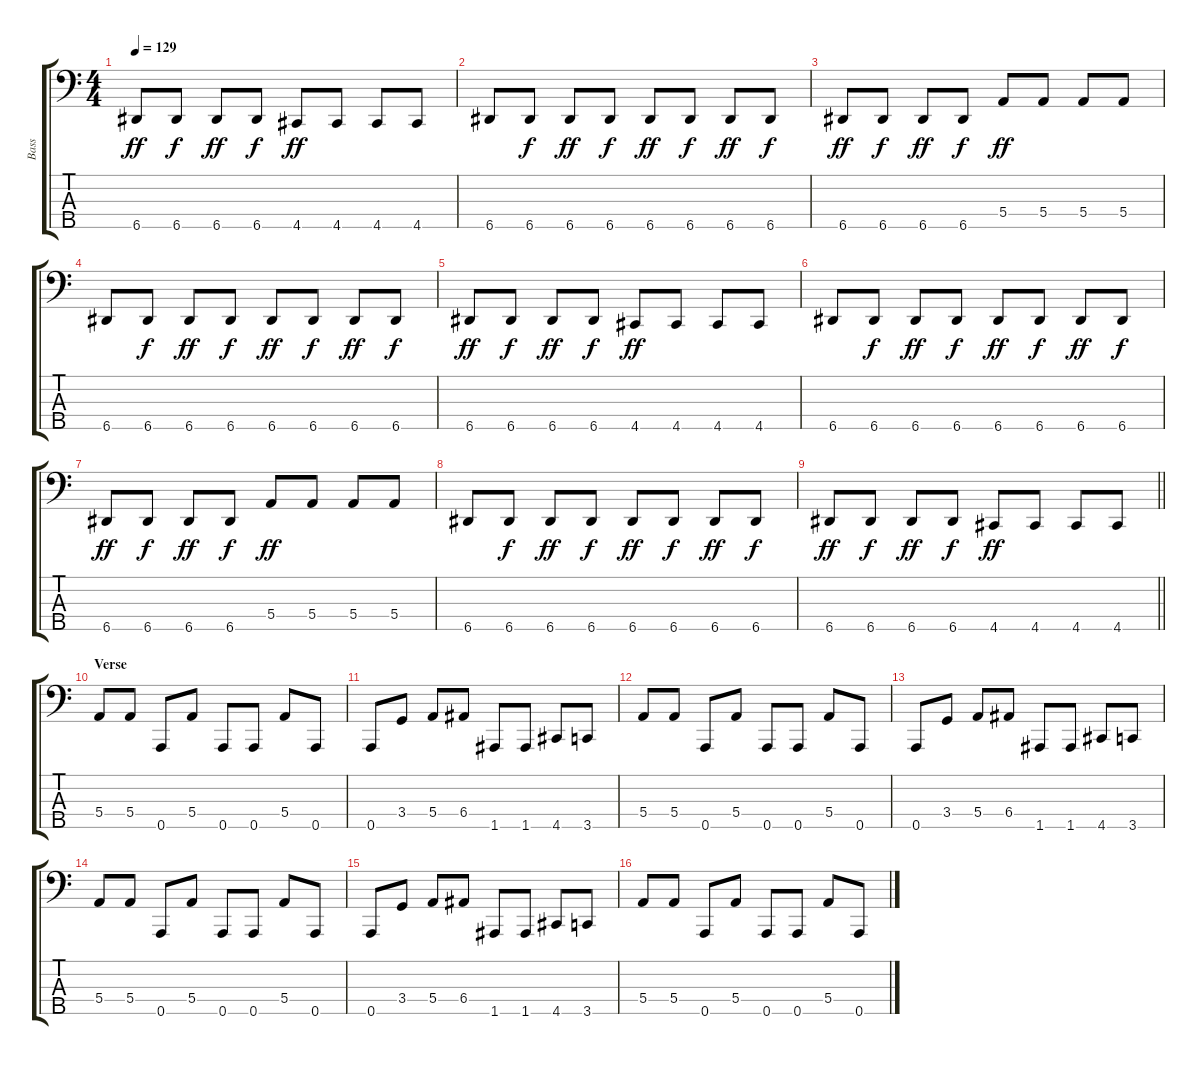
\track ("Bass" "Bass") {instrument electricbasspick}
\staff {score tabs}
\tuning (G2 D2 A1 E1 A0) {hide}
\ts (4 4)
\tempo 129
\clef f4
\ks c
6.5.8{dy ff} 6.5.8{dy f} 6.5.8{dy ff} 6.5.8{dy f} 4.5.8{dy ff} 4.5.8 4.5.8 4.5.8 |
6.5.8 6.5.8{dy f} 6.5.8{dy ff} 6.5.8{dy f} 6.5.8{dy ff} 6.5.8{dy f} 6.5.8{dy ff} 6.5.8{dy f} |
6.5.8{dy ff} 6.5.8{dy f} 6.5.8{dy ff} 6.5.8{dy f} 5.4.8{dy ff} 5.4.8 5.4.8 5.4.8 |
6.5.8 6.5.8{dy f} 6.5.8{dy ff} 6.5.8{dy f} 6.5.8{dy ff} 6.5.8{dy f} 6.5.8{dy ff} 6.5.8{dy f} |
6.5.8{dy ff} 6.5.8{dy f} 6.5.8{dy ff} 6.5.8{dy f} 4.5.8{dy ff} 4.5.8 4.5.8 4.5.8 |
6.5.8 6.5.8{dy f} 6.5.8{dy ff} 6.5.8{dy f} 6.5.8{dy ff} 6.5.8{dy f} 6.5.8{dy ff} 6.5.8{dy f} |
6.5.8{dy ff} 6.5.8{dy f} 6.5.8{dy ff} 6.5.8{dy f} 5.4.8{dy ff} 5.4.8 5.4.8 5.4.8 |
6.5.8 6.5.8{dy f} 6.5.8{dy ff} 6.5.8{dy f} 6.5.8{dy ff} 6.5.8{dy f} 6.5.8{dy ff} 6.5.8{dy f} |
\barLineRight lightlight
6.5.8{dy ff} 6.5.8{dy f} 6.5.8{dy ff} 6.5.8{dy f} 4.5.8{dy ff} 4.5.8 4.5.8 4.5.8 |
\section ("" "Verse")
5.4.8 5.4.8 0.5.8 5.4.8 0.5.8 0.5.8 5.4.8 0.5.8 |
0.5.8 3.4.8 5.4.8 6.4.8 1.5.8 1.5.8 4.5.8 3.5.8 |
5.4.8 5.4.8 0.5.8 5.4.8 0.5.8 0.5.8 5.4.8 0.5.8 |
0.5.8 3.4.8 5.4.8 6.4.8 1.5.8 1.5.8 4.5.8 3.5.8 |
5.4.8 5.4.8 0.5.8 5.4.8 0.5.8 0.5.8 5.4.8 0.5.8 |
0.5.8 3.4.8 5.4.8 6.4.8 1.5.8 1.5.8 4.5.8 3.5.8 |
5.4.8 5.4.8 0.5.8 5.4.8 0.5.8 0.5.8 5.4.8 0.5.8
